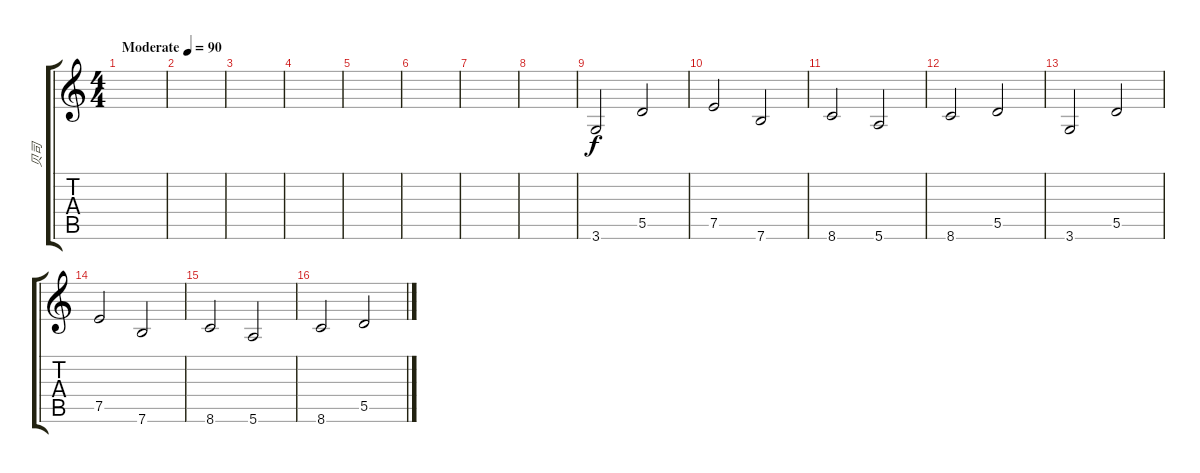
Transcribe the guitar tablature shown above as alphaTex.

\track ("贝司" "贝司") {instrument electricbasspick}
\staff {score tabs}
\tuning (E4 B3 G3 D3 A2 E2) {hide}
\ts (4 4)
\tempo (90 "Moderate")
\clef g2
\ks c
|
|
|
|
|
|
|
|
3.6.2 5.5.2 |
7.5.2 7.6.2 |
8.6.2{txt ""} 5.6.2 |
8.6.2 5.5.2 |
3.6.2 5.5.2 |
7.5.2 7.6.2 |
8.6.2 5.6.2 |
8.6.2 5.5.2
